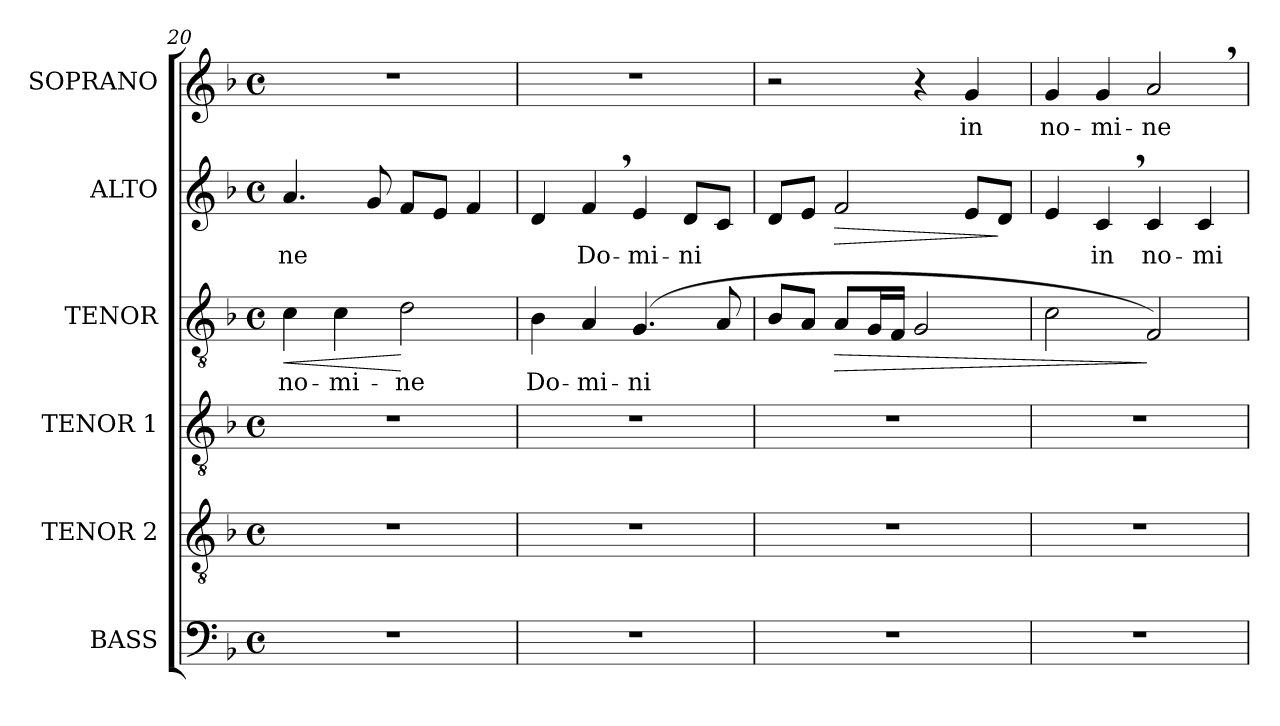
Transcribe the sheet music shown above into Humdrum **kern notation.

**kern	**kern	**kern	**kern	**text	**dynam	**kern	**text	**dynam	**kern	**text
*part6	*part5	*part4	*part3	*part3	*part3	*part2	*part2	*part2	*part1	*part1
*staff6	*staff5	*staff4	*staff3	*staff3	*staff3	*staff2	*staff2	*staff2	*staff1	*staff1
*I"BASS	*I"TENOR 2	*I"TENOR 1	*I"TENOR	*	*	*I"ALTO	*	*	*I"SOPRANO	*
*I'B.	*I'T2.	*I'T1.	*I'T.	*	*	*I'A.	*	*	*I'S.	*
*clefF4	*clefGv2	*clefGv2	*clefGv2	*	*	*clefG2	*	*	*clefG2	*
*	*ITrd7c12	*ITrd7c12	*ITrd7c12	*	*	*	*	*	*	*
*k[b-]	*k[b-]	*k[b-]	*k[b-]	*	*	*k[b-]	*	*	*k[b-]	*
*F:	*F:	*F:	*F:	*	*	*F:	*	*	*F:	*
*M4/4	*M4/4	*M4/4	*M4/4	*	*	*M4/4	*	*	*M4/4	*
*met(c)	*met(c)	*met(c)	*met(c)	*	*	*met(c)	*	*	*met(c)	*
=20	=20	=20	=20	=20	=20	=20	=20	=20	=20	=20
!	!	!	!	!LO:LY:b:color=#000000	!LO:HP:b	!	!	!	!	!
!	!	!	!	!	!	!	!LO:LY:b:color=#000000	!	!	!
1r	1r	1r	4Ci\	no-	<	4.ai/	-ne	.	1r	.
!	!	!	!	!LO:LY:b:color=#000000	!	!	!	!	!	!
.	.	.	4Ci\	-mi-	.	.	.	.	.	.
.	.	.	.	.	.	8gi/	.	.	.	.
!	!	!	!	!LO:LY:b:color=#000000	!	!	!	!	!	!
.	.	.	2Di\	-ne	[	8fi/L	.	.	.	.
.	.	.	.	.	.	8ei/J	.	.	.	.
.	.	.	.	.	.	4fi/	.	.	.	.
=21	=21	=21	=21	=21	=21	=21	=21	=21	=21	=21
!	!	!	!	!LO:LY:b:color=#000000	!	!	!	!	!	!
1r	1r	1r	4BB-i\	Do-	.	4di/	.	.	1r	.
!	!	!	!	!LO:LY:b:color=#000000	!	!	!	!	!	!
!	!	!	!	!	!	!	!LO:LY:b:color=#000000	!	!	!
.	.	.	4AAi/	-mi-	.	4f,i/	Do-	.	.	.
!	!	!	!	!LO:LY:b:color=#000000	!	!	!	!	!	!
!	!	!	!	!	!	!	!LO:LY:b:color=#000000	!	!	!
.	.	.	(4.GGi/	-ni	.	4ei/	-mi-	.	.	.
!	!	!	!	!	!	!	!LO:LY:b:color=#000000	!	!	!
.	.	.	.	.	.	8di/L	-ni	.	.	.
.	.	.	8AAi/	.	.	8ci/J	.	.	.	.
!!LO:LB:g=z
=22	=22	=22	=22	=22	=22	=22	=22	=22	=22	=22
1r	1r	1r	8BB-i/L	.	.	8di/L	.	.	2r	.
.	.	.	8AAi/J	.	.	8ei/J	.	.	.	.
!	!	!	!	!	!LO:HP:b	!	!	!LO:HP:b	!	!
.	.	.	8AAi/L	.	>	2fi/	.	>	.	.
.	.	.	16GGi/L	.	.	.	.	.	.	.
.	.	.	16FFi/JJ	.	.	.	.	.	.	.
.	.	.	2GGi/	.	.	.	.	.	4r	.
!	!	!	!	!	!	!	!	!	!	!LO:LY:b:color=#000000
.	.	.	.	.	.	8ei/L	.	.	4gi/	in
.	.	.	.	.	.	8di/J	.	]	.	.
=23	=23	=23	=23	=23	=23	=23	=23	=23	=23	=23
!	!	!	!	!	!	!	!	!	!	!LO:LY:b:color=#000000
1r	1r	1r	2Ci\	.	.	4ei/	.	.	4gi/	no-
!	!	!	!	!	!	!	!LO:LY:b:color=#000000	!	!	!
!	!	!	!	!	!	!	!	!	!	!LO:LY:b:color=#000000
.	.	.	.	.	.	4c,i/	in	.	4gi/	-mi-
!	!	!	!	!	!	!	!LO:LY:b:color=#000000	!	!	!
!	!	!	!	!	!	!	!	!	!	!LO:LY:b:color=#000000
.	.	.	2FFi/)	.	]	4ci/	no-	.	2a,i/	-ne
!	!	!	!	!	!	!	!LO:LY:b:color=#000000	!	!	!
.	.	.	.	.	.	4ci/	-mi-	.	.	.
=	=	=	=	=	=	=	=	=	=	=
*-	*-	*-	*-	*-	*-	*-	*-	*-	*-	*-
